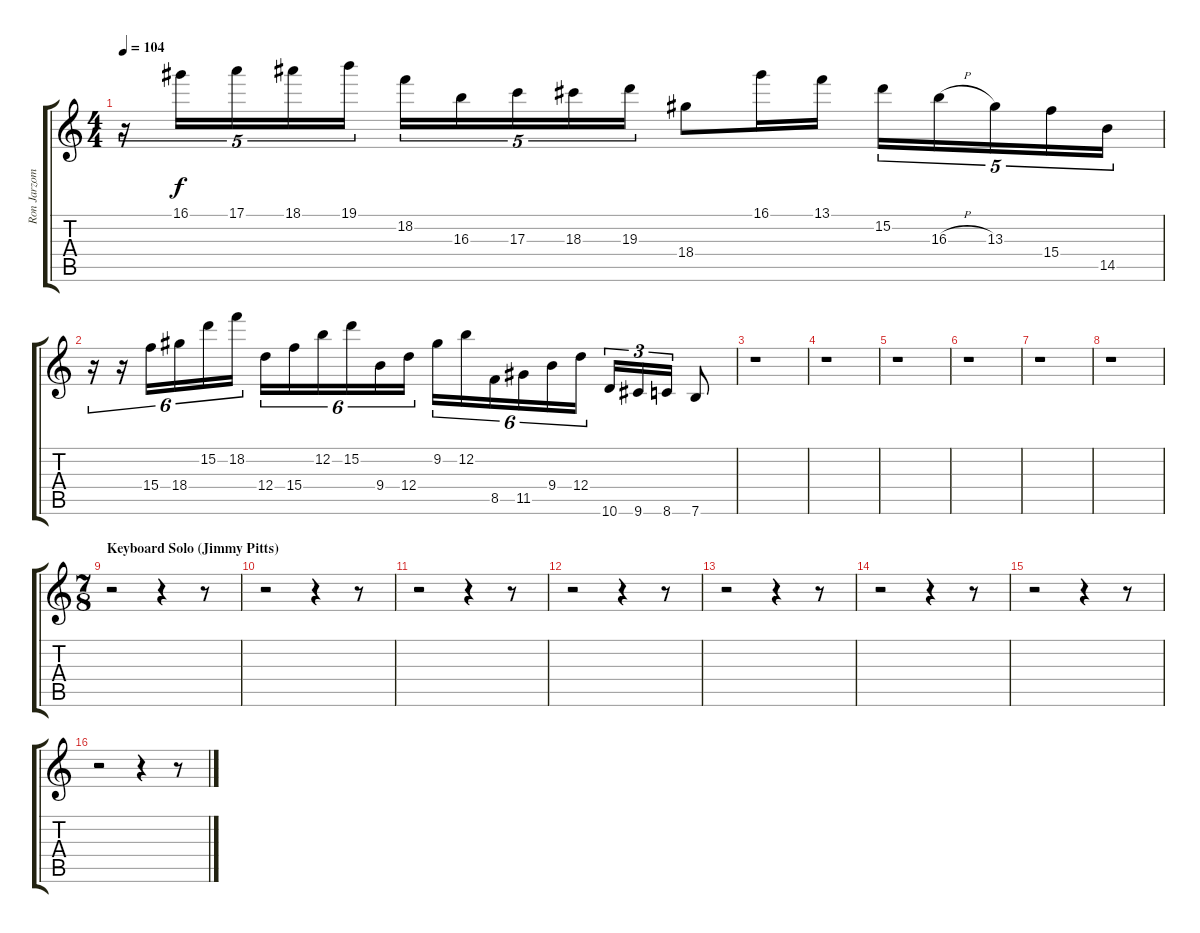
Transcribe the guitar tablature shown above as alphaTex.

\track ("Ron Jarzombek (Rhythm Guitar)" "Ron Jarzom") {instrument distortionguitar}
\staff {score tabs}
\tuning (E4 B3 G3 D3 A2 E2) {hide}
\ts (4 4)
\tempo 104
\clef g2
\ks c
r.16{tu (5 4) dy f volume 10 balance 2} 16.1.16{tu (5 4)} 17.1.16{tu (5 4)} 18.1.16{tu (5 4)} 19.1.16{tu (5 4)} 18.2.16{tu (5 4)} 16.3.16{tu (5 4)} 17.3.16{tu (5 4)} 18.3.16{tu (5 4)} 19.3.16{tu (5 4)} 18.4.8 16.1.16 13.1.16 15.2.16{tu (5 4)} 16.3{h}.16{tu (5 4)} 13.3.16{tu (5 4)} 15.4.16{tu (5 4)} 14.5.16{tu (5 4)} |
r.16{tu (6 4)} r.16{tu (6 4)} 15.4.16{tu (6 4)} 18.4.16{tu (6 4)} 15.2.16{tu (6 4)} 18.2.16{tu (6 4)} 12.4.16{tu (6 4)} 15.4.16{tu (6 4)} 12.2.16{tu (6 4)} 15.2.16{tu (6 4)} 9.4.16{tu (6 4)} 12.4.16{tu (6 4)} 9.2.16{tu (6 4)} 12.2.16{tu (6 4)} 8.5.16{tu (6 4)} 11.5.16{tu (6 4)} 9.4.16{tu (6 4)} 12.4.16{tu (6 4)} 10.6.16{tu (3 2)} 9.6.16{tu (3 2)} 8.6.16{tu (3 2)} 7.6.8 |
r.1 |
r.1 |
r.1 |
r.1 |
r.1 |
r.1 |
\ts (7 8)
\section ("" "Keyboard Solo (Jimmy Pitts)")
r.2 r.4 r.8 |
r.2 r.4 r.8 |
r.2 r.4 r.8 |
r.2 r.4 r.8 |
r.2 r.4 r.8 |
r.2 r.4 r.8 |
r.2 r.4 r.8 |
r.2 r.4 r.8
